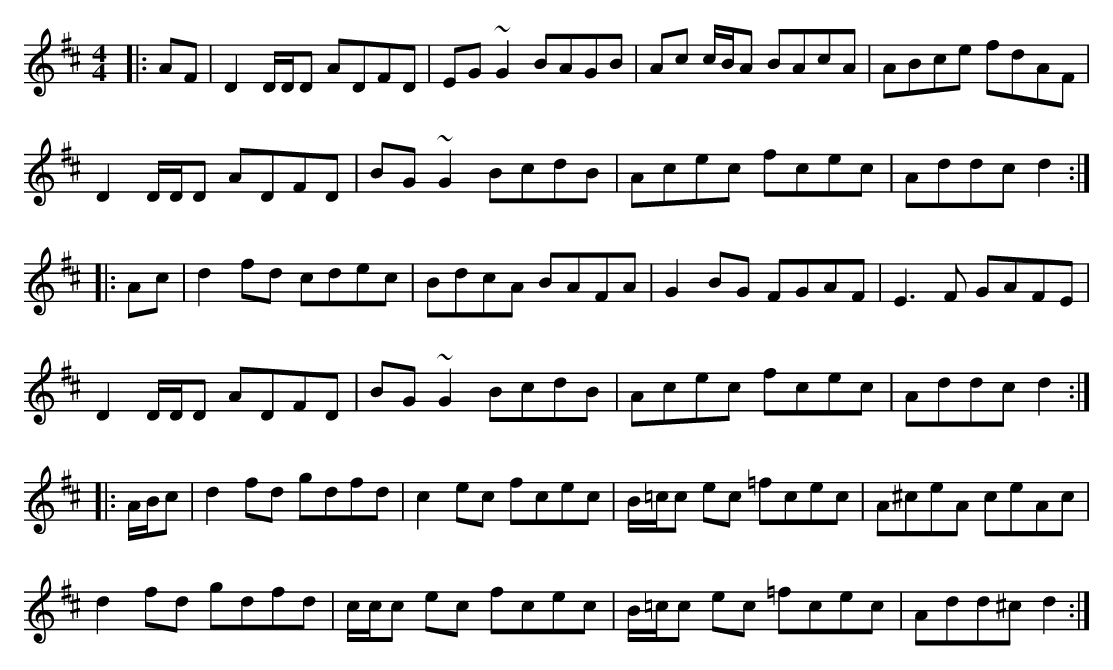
X:1
M:4/4
K:D
|:AF|D2 D/D/D ADFD|EG~G2 BAGB|Ac c/B/A BAcA|ABce fdAF|
D2 D/D/D ADFD|BG~G2 BcdB|Acec fcec|Addc d2:|
|:Ac|d2fd cdec|BdcA BAFA|G2BG FGAF|E3F GAFE|
D2 D/D/D ADFD|BG~G2 BcdB|Acec fcec|Addc d2:|
|:A/B/c|d2fd gdfd|c2ec fcec|B/=c/c ec =fcec|A^ceA ceAc|
d2fd gdfd|c/c/c ec fcec|B/=c/c ec =fcec|Add^c d2:|
